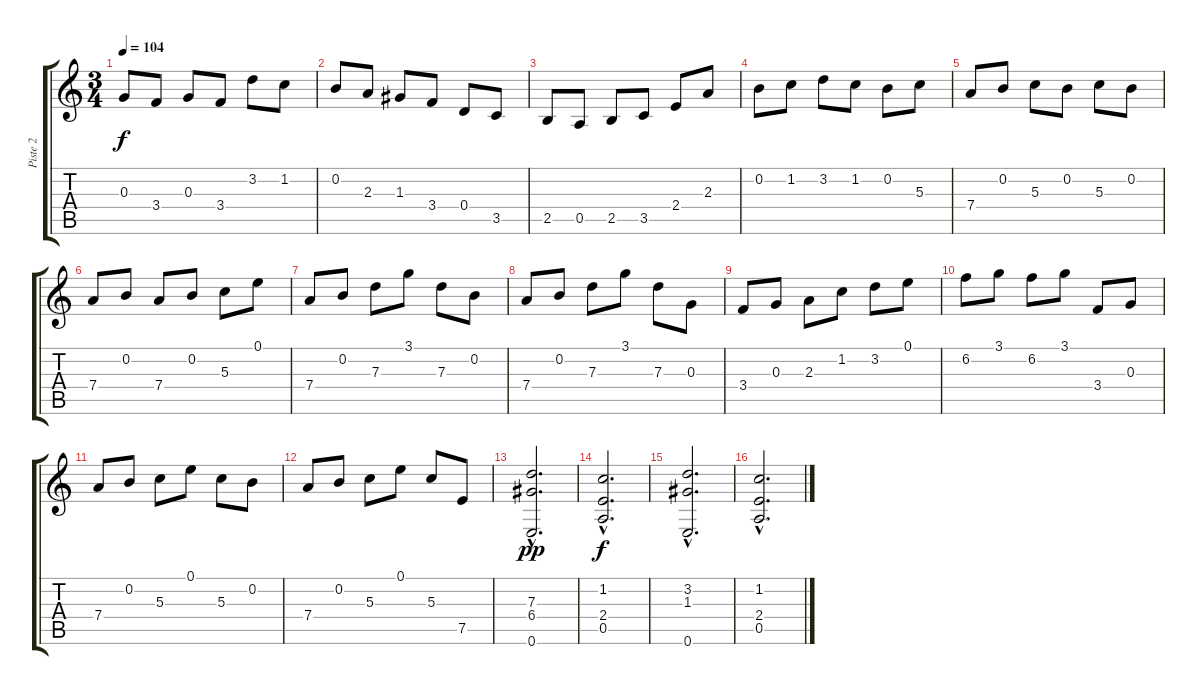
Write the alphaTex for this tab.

\track ("Piste 2" "Piste 2") {instrument acousticguitarnylon}
\staff {score tabs}
\tuning (E4 B3 G3 D3 A2 E2) {hide}
\ts (3 4)
\tempo 104
\clef g2
\ks c
0.3.8{dy f} 3.4.8 0.3.8 3.4.8 3.2.8 1.2.8 |
0.2.8 2.3.8 1.3.8 3.4.8 0.4.8 3.5.8 |
2.5.8 0.5.8 2.5.8 3.5.8 2.4.8 2.3.8 |
0.2.8 1.2.8 3.2.8 1.2.8 0.2.8 5.3.8 |
7.4.8 0.2.8 5.3.8 0.2.8 5.3.8 0.2.8 |
7.4.8 0.2.8 7.4.8 0.2.8 5.3.8 0.1.8 |
7.4.8 0.2.8 7.3.8 3.1.8 7.3.8 0.2.8 |
7.4.8 0.2.8 7.3.8 3.1.8 7.3.8 0.3.8 |
3.4.8 0.3.8 2.3.8 1.2.8 3.2.8 0.1.8 |
6.2.8 3.1.8 6.2.8 3.1.8 3.4.8 0.3.8 |
7.4.8 0.2.8 5.3.8 0.1.8 5.3.8 0.2.8 |
7.4.8 0.2.8 5.3.8 0.1.8 5.3.8 7.5.8 |
(7.3{hac} 6.4{hac} 0.6{hac}).2{d dy pp} |
(1.2{hac} 2.4{hac} 0.5{hac}).2{d dy f} |
(3.2{hac} 1.3{hac} 0.6{hac}).2{d} |
(1.2{hac} 2.4{hac} 0.5{hac}).2{d}
